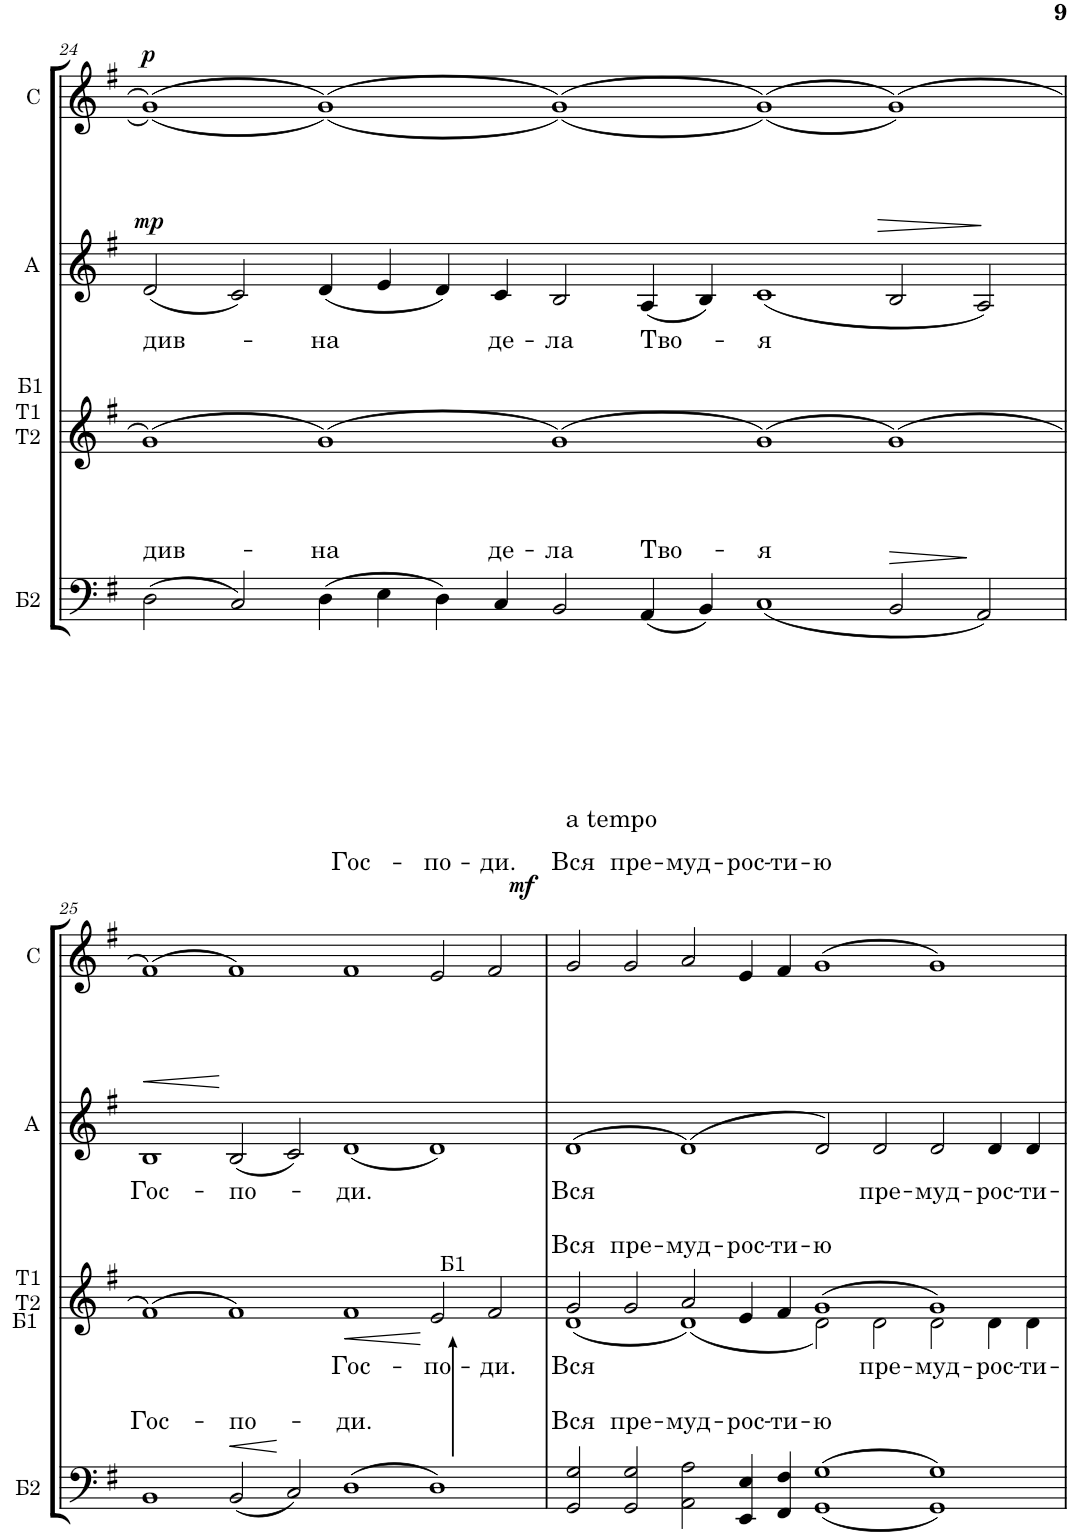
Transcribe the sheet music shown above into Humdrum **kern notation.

**kern	**text	**dynam	**kern	**text	**dynam	**kern	**text	**dynam	**kern	**text	**dynam
*part4	*part4	*part4	*part3	*part3	*part3	*part2	*part2	*part2	*part1	*part1	*part1
*staff4	*staff4	*staff4	*staff3	*staff3	*staff3	*staff2	*staff2	*staff2	*staff1	*staff1	*staff1
*I"Б2	*	*	*I"T1   T2	*	*	*I"A	*	*	*I"C	*	*
*	*	*	*I'T1   T2	*	*	*I'A	*	*	*I'C	*	*
!!LO:PB:g=z
*clefF4	*	*	*clefG2	*	*	*clefG2	*	*	*clefG2	*	*
*k[f#]	*	*	*k[f#]	*	*	*k[f#]	*	*	*k[f#]	*	*
*M20/4	*	*	*M20/4	*	*	*M20/4	*	*	*M20/4	*	*
=24	=24	=24	=24	=24	=24	=24	=24	=24	=24	=24	=24
!	!	!	!	!	!	!	!	!	!LO:TX:b:t=Б1	!	!
!	!LO:LY:a	!	!	!	!	!	!LO:LY:b	!LO:DY:a	!	!	!LO:DY:a
(2D\	див-	.	(>1g	.	.	(2d/	див-	mp	((>1g	.	p
2C/)	.	.	.	.	.	2c/)	.	.	.	.	.
!	!LO:LY:a	!	!	!	!	!	!LO:LY:b	!	!	!	!
(4D\	на	.	(>1g)	.	.	(4d/	на	.	((>1g))	.	.
4E\	.	.	.	.	.	4e/	.	.	.	.	.
4D\)	.	.	.	.	.	4d/)	.	.	.	.	.
!	!LO:LY:a	!	!	!	!	!	!LO:LY:b	!	!	!	!
4C/	де-	.	.	.	.	4c/	де-	.	.	.	.
!	!LO:LY:a	!	!	!	!	!	!LO:LY:b	!	!	!	!
2BB/	-ла	.	(>1g)	.	.	2B/	-ла	.	((>1g))	.	.
!	!LO:LY:a	!	!	!	!	!	!LO:LY:b	!	!	!	!
(4AA/	Тво-	.	.	.	.	(4A/	Тво-	.	.	.	.
4BB/)	.	.	.	.	.	4B/)	.	.	.	.	.
!	!LO:LY:a	!	!	!	!	!	!LO:LY:b	!	!	!	!
(1C	я	.	(>1g)	.	.	(1c	я	.	((>1g))	.	.
!	!	!LO:HP:b	!	!	!	!	!	!LO:HP:b	!	!	!
2BB/	.	>	(>1g)	.	.	2B/	.	>	(>1g))	.	.
2AA/)	.	]	.	.	.	2A/)	.	.	.	.	.
.	.	.	.	.	.	.	.	]	.	.	.
!!LO:LB:g=z
=25	=25	=25	=25	=25	=25	=25	=25	=25	=25	=25	=25
*M16/4	*	*	*M16/4	*	*	*M16/4	*	*	*M16/4	*	*
!	!	!	!	!	!	!	!	!	!LO:TX:b:t=Б1	!	!
!	!LO:LY:a	!	!	!	!	!	!LO:LY:b	!LO:HP:b	!	!	!
1BB	Гос-	.	(>1f#)	.	.	1B	Гос-	<	(>1f#)	.	.
!	!LO:LY:a	!LO:HP:b	!	!	!	!	!LO:LY:b	!	!	!	!
(2BB/	-по-	<	1f#)	.	.	(2B/	-по-	[	1f#)	.	.
2C/)	.	[	.	.	.	2c/)	.	.	.	.	.
!	!LO:LY:a	!	!	!LO:LY:b	!LO:HP:b	!	!LO:LY:b	!	!	!LO:LY:a	!
(1D	ди.	.	1f#	Гос-	<	(1d	ди.	.	1f#	Гос-	.
!	!	!	!	!LO:LY:b	!	!	!	!	!	!LO:LY:a	!
1D)	.	.	2e/	-по-	[	1d)	.	.	2e/	-по-	.
!	!	!	!	!LO:LY:b	!	!	!	!	!	!LO:LY:a	!
.	.	.	2f#/	-ди.	.	.	.	.	2f#/	-ди.	.
=26	=26	=26	=26	=26	=26	=26	=26	=26	=26	=26	=26
!	!	!	!	!	!	!	!	!	!LO:TX:a:t=a tempo	!	!
!	!	!	!LO:TX:a:t=Б1	!	!	!	!	!	!	!	!
!	!LO:LY:a	!	!	!LO:LY:a	!	!	!	!	!	!	!
*	*	*	*^	*	*	*	*	*	*	*	*
!	!	!	!	!	!LO:LY:b	!	!	!LO:LY:b	!	!	!LO:LY:a	!LO:DY:a
2GG/ 2G/	Вся	.	2g/	(1d	Вся	.	(>1d	Вся	.	2g/	Вся	mf
!	!LO:LY:a	!	!	!	!LO:LY:a	!	!	!	!	!	!LO:LY:a	!
2GG/ 2G/	пре-	.	2g/	.	пре-	.	.	.	.	2g/	пре-	.
!	!LO:LY:a	!	!	!	!LO:LY:a	!	!	!	!	!	!LO:LY:a	!
2AA\ 2A\	-муд-	.	2a/	(1d)	-муд-	.	(>1d)	.	.	2a/	-муд-	.
!	!LO:LY:a	!	!	!	!LO:LY:a	!	!	!	!	!	!LO:LY:a	!
4EE/ 4E/	-рос-	.	4e/	.	-рос-	.	.	.	.	4e/	-рос-	.
!	!LO:LY:a	!	!	!	!LO:LY:a	!	!	!	!	!	!LO:LY:a	!
4FF#/ 4F#/	-ти-	.	4f#/	.	-ти-	.	.	.	.	4f#/	-ти-	.
!	!LO:LY:a	!	!	!	!LO:LY:a	!	!	!	!	!	!LO:LY:a	!
((>1GG 1G	-ю	.	(>1g	2d\)	-ю	.	2d/)	.	.	(>1g	-ю	.
!	!	!	!	!	!LO:LY:b	!	!	!LO:LY:b	!	!	!	!
.	.	.	.	2d\	пре-	.	2d/	пре-	.	.	.	.
!	!	!	!	!	!LO:LY:b	!	!	!LO:LY:b	!	!	!	!
1GG 1G))	.	.	1g)	2d\	-муд-	.	2d/	-муд-	.	1g)	.	.
!	!	!	!	!	!LO:LY:b	!	!	!LO:LY:b	!	!	!	!
.	.	.	.	4d\	-рос-	.	4d/	-рос-	.	.	.	.
!	!	!	!	!	!LO:LY:b	!	!	!LO:LY:b	!	!	!	!
.	.	.	.	4d\	-ти-	.	4d/	-ти-	.	.	.	.
*	*	*	*v	*v	*	*	*	*	*	*	*	*
=	=	=	=	=	=	=	=	=	=	=	=
*-	*-	*-	*-	*-	*-	*-	*-	*-	*-	*-	*-
